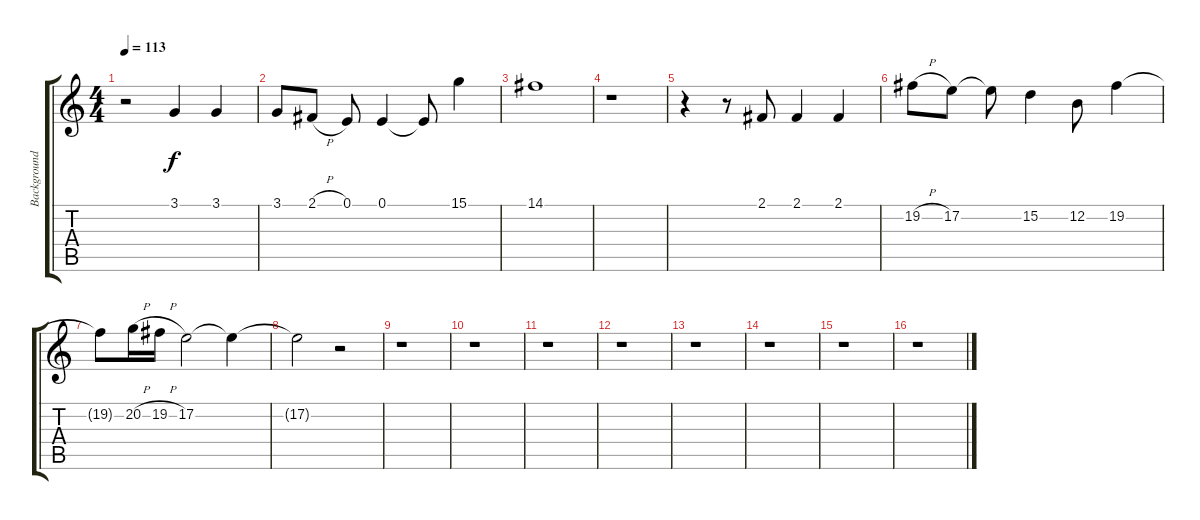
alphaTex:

\track ("Background vocals" "Background") {instrument altosax}
\staff {score tabs}
\tuning (E4 B3 G3 D3 A2 E2) {hide}
\ts (4 4)
\tempo 113
\clef g2
\ks c
r.2{dy f} 3.1.4 3.1.4 |
3.1.8 2.1{h}.8 0.1.8 0.1.4 0.1{t}.8 15.1.4 |
14.1.1 |
r.1 |
r.4 r.8 2.1.8 2.1.4 2.1.4 |
19.2{h}.8 17.2.8 17.2{t}.8 15.2.4 12.2.8 19.2.4 |
19.2{t}.8 20.2{h}.16 19.2{h}.16 17.2.2 17.2{t}.4 |
17.2{t}.2 r.2 |
r.1 |
r.1 |
r.1 |
r.1 |
r.1 |
r.1 |
r.1 |
r.1
